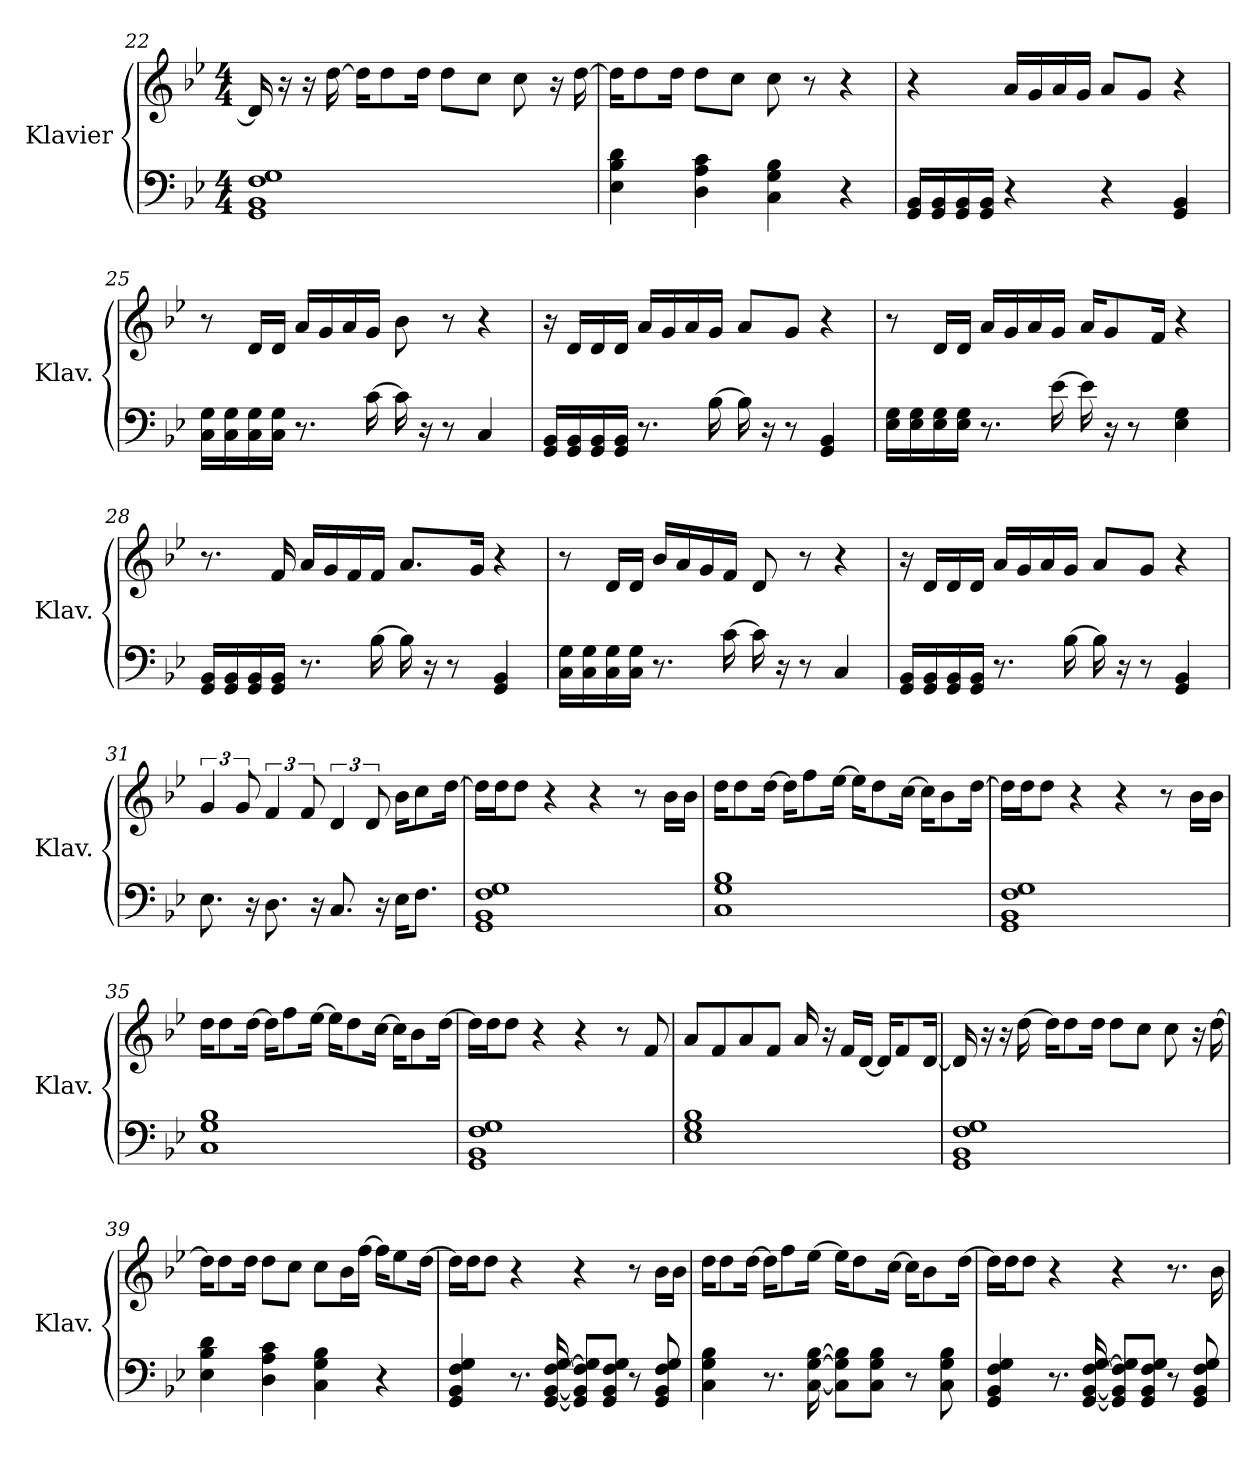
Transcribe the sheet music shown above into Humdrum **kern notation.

**kern	**kern
*part1	*part1
*staff2	*staff1
*I"Klavier	*
*I'Klav.	*
!!LO:PB:g=z
*clefF4	*clefG2
*k[b-e-]	*k[b-e-]
*M4/4	*M4/4
=22	=22
1GG 1BB- 1F 1G	16d/]
.	16r
.	16r
.	[16dd\
.	16dd\KL]
.	8dd\
.	16dd\Jk
.	8dd\L
.	8cc\J
.	8cc\
.	16r
.	[16dd\
=23	=23
4E-\ 4B-\ 4d\	16dd\KL]
.	8dd\
.	16dd\Jk
4D\ 4A\ 4c\	8dd\L
.	8cc\J
4C\ 4G\ 4B-\	8cc\
.	8r
4r	4r
=24	=24
16GG/ 16BB-/LL	4r
16GG/ 16BB-/	.
16GG/ 16BB-/	.
16GG/ 16BB-/JJ	.
4r	16a/LL
.	16g/
.	16a/
.	16g/JJ
4r	8a/L
.	8g/J
4GG/ 4BB-/	4r
=25	=25
16C\ 16G\LL	8r
16C\ 16G\	.
16C\ 16G\	16d/LL
16C\ 16G\JJ	16d/JJ
8.r	16a/LL
.	16g/
.	16a/
[16c\	16g/JJ
16c\]	8b-\
16r	.
8r	8r
4C/	4r
!!LO:LB:g=z
=26	=26
16GG/ 16BB-/LL	16r
16GG/ 16BB-/	16d/LL
16GG/ 16BB-/	16d/
16GG/ 16BB-/JJ	16d/JJ
8.r	16a/LL
.	16g/
.	16a/
[16B-\	16g/JJ
16B-\]	8a/L
16r	.
8r	8g/J
4GG/ 4BB-/	4r
=27	=27
16E-\ 16G\LL	8r
16E-\ 16G\	.
16E-\ 16G\	16d/LL
16E-\ 16G\JJ	16d/JJ
8.r	16a/LL
.	16g/
.	16a/
[16e-\	16g/JJ
16e-\]	16a/KL
16r	8g/
8r	.
.	16f/Jk
4E-\ 4G\	4r
=28	=28
16GG/ 16BB-/LL	8.r
16GG/ 16BB-/	.
16GG/ 16BB-/	.
16GG/ 16BB-/JJ	16f/
8.r	16a/LL
.	16g/
.	16f/
[16B-\	16f/JJ
16B-\]	8.a/L
16r	.
8r	.
.	16g/Jk
4GG/ 4BB-/	4r
!!LO:LB:g=z
=29	=29
16C\ 16G\LL	8r
16C\ 16G\	.
16C\ 16G\	16d/LL
16C\ 16G\JJ	16d/JJ
8.r	16b-/LL
.	16a/
.	16g/
[16c\	16f/JJ
16c\]	8d/
16r	.
8r	8r
4C/	4r
=30	=30
16GG/ 16BB-/LL	16r
16GG/ 16BB-/	16d/LL
16GG/ 16BB-/	16d/
16GG/ 16BB-/JJ	16d/JJ
8.r	16a/LL
.	16g/
.	16a/
[16B-\	16g/JJ
16B-\]	8a/L
16r	.
8r	8g/J
4GG/ 4BB-/	4r
=31	=31
8.E-\	6g/
.	12g/
16r	.
8.D\	6f/
.	12f/
16r	.
8.C/	6d/
.	12d/
16r	.
16E-\KL	16b-\KL
8.F\J	8cc\
.	[16dd\Jk
=32	=32
1GG 1BB- 1F 1G	16dd\LL]
.	16dd\J
.	8dd\J
.	4r
.	4r
.	8r
.	16b-\LL
.	16b-\JJ
!!LO:LB:g=z
=33	=33
1C 1G 1B-	16dd\KL
.	8dd\
.	[16dd\Jk
.	16dd\KL]
.	8ff\
.	[16ee-\Jk
.	16ee-\KL]
.	8dd\
.	[16cc\Jk
.	16cc\KL]
.	8b-\
.	[16dd\Jk
=34	=34
1GG 1BB- 1F 1G	16dd\LL]
.	16dd\J
.	8dd\J
.	4r
.	4r
.	8r
.	16b-\LL
.	16b-\JJ
=35	=35
1C 1G 1B-	16dd\KL
.	8dd\
.	[16dd\Jk
.	16dd\KL]
.	8ff\
.	[16ee-\Jk
.	16ee-\KL]
.	8dd\
.	[16cc\Jk
.	16cc\KL]
.	8b-\
.	[16dd\Jk
=36	=36
1GG 1BB- 1F 1G	16dd\LL]
.	16dd\J
.	8dd\J
.	4r
.	4r
.	8r
.	8f/
!!LO:LB:g=z
=37	=37
1E- 1G 1B-	8a/L
.	8f/
.	8a/
.	8f/J
.	16a/
.	16r
.	16f/LL
.	[16d/JJ
.	16d/KL]
.	8f/
.	[16d/Jk
=38	=38
1GG 1BB- 1F 1G	16d/]
.	16r
.	16r
.	[16dd\
.	16dd\KL]
.	8dd\
.	16dd\Jk
.	8dd\L
.	8cc\J
.	8cc\
.	16r
.	[16dd\
=39	=39
4E-\ 4B-\ 4d\	16dd\KL]
.	8dd\
.	16dd\Jk
4D\ 4A\ 4c\	8dd\L
.	8cc\J
4C\ 4G\ 4B-\	8cc\L
.	16b-\L
.	[16ff\JJ
4r	16ff\KL]
.	8ee-\
.	[16dd\Jk
!!LO:LB:g=z
=40	=40
4GG/ 4BB-/ 4F/ 4G/	16dd\LL]
.	16dd\J
.	8dd\J
8.r	4r
[16GG/ [16BB-/ [16F/ [16G/	.
8GG/] 8BB-/] 8F/] 8G/]L	4r
8GG/ 8BB-/ 8F/ 8G/J	.
8r	8r
8GG/ 8BB-/ 8F/ 8G/	16b-\LL
.	16b-\JJ
=41	=41
4C\ 4G\ 4B-\	16dd\KL
.	8dd\
.	[16dd\Jk
8.r	16dd\KL]
.	8ff\
[16C\ [16G\ [16B-\	[16ee-\Jk
8C\] 8G\] 8B-\]L	16ee-\KL]
.	8dd\
8C\ 8G\ 8B-\J	.
.	[16cc\Jk
8r	16cc\KL]
.	8b-\
8C\ 8G\ 8B-\	.
.	[16dd\Jk
=42	=42
4GG/ 4BB-/ 4F/ 4G/	16dd\LL]
.	16dd\J
.	8dd\J
8.r	4r
[16GG/ [16BB-/ [16F/ [16G/	.
8GG/] 8BB-/] 8F/] 8G/]L	4r
8GG/ 8BB-/ 8F/ 8G/J	.
8r	8.r
8GG/ 8BB-/ 8F/ 8G/	.
.	16b-\
=	=
*-	*-
